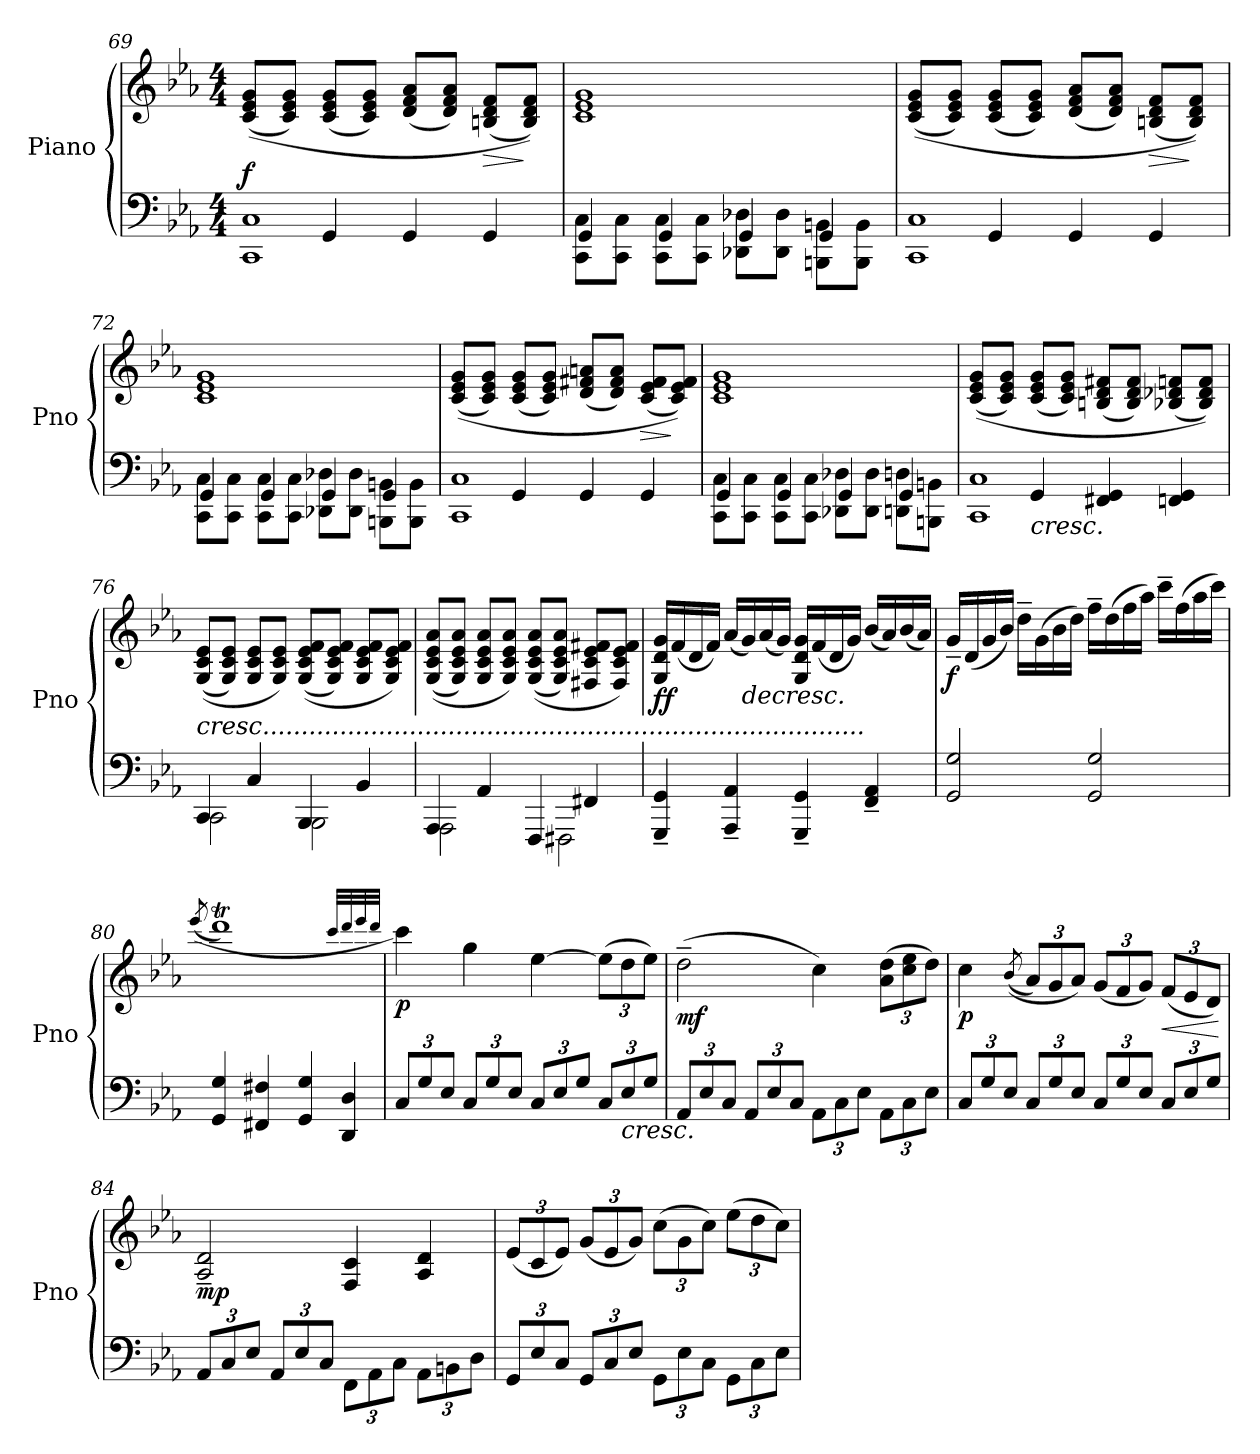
**kern	**kern	**dynam
*part1	*part1	*part1
*staff2	*staff1	*staff1/2
*I"Piano	*	*
*I'Pno	*	*
!!LO:LB:g=z
*clefF4	*clefG2	*
*k[b-e-a-]	*k[b-e-a-]	*
*M4/4	*M4/4	*
=69	=69	=69
*^	*	*
!	!	!	!LO:DY:a=2
1CC 1C	4ryy	(<(<8c/ 8e-/ 8g/L	f
.	.	8c/ 8e-/ 8g/J)	.
.	4GG/	(<8c/ 8e-/ 8g/L	.
.	.	8c/ 8e-/ 8g/J)	.
.	4GG/	(<8d/ 8f/ 8a-/L	.
.	.	8d/ 8f/ 8a-/J)	.
!	!	!	!LO:HP:b
.	4GG/	(<8Bn/ 8d/ 8f/L	>
.	.	8B/ 8d/ 8f/J))	]
=70	=70	=70	=70
8CC\ 8C\L	4GG/	1c 1e- 1g	.
8CC\ 8C\J	.	.	.
8CC\ 8C\L	4GG/	.	.
8CC\ 8C\J	.	.	.
8DD-X\ 8D-X\L	4GG/	.	.
8DD-\ 8D-\J	.	.	.
8BBBn\ 8BBn\L	4GG/	.	.
8BBB\ 8BB\J	.	.	.
=71	=71	=71	=71
1CC 1C	4ryy	(<(<8c/ 8e-/ 8g/L	.
.	.	8c/ 8e-/ 8g/J)	.
.	4GG/	(<8c/ 8e-/ 8g/L	.
.	.	8c/ 8e-/ 8g/J)	.
.	4GG/	(<8d/ 8f/ 8a-/L	.
.	.	8d/ 8f/ 8a-/J)	.
!	!	!	!LO:HP:b
.	4GG/	(<8Bn/ 8d/ 8f/L	>
.	.	8B/ 8d/ 8f/J))	]
!!LO:LB:g=z
=72	=72	=72	=72
8CC\ 8C\L	4GG/	1c 1e- 1g	.
8CC\ 8C\J	.	.	.
8CC\ 8C\L	4GG/	.	.
8CC\ 8C\J	.	.	.
8DD-X\ 8D-X\L	4GG/	.	.
8DD-\ 8D-\J	.	.	.
8BBBn\ 8BBn\L	4GG/	.	.
8BBB\ 8BB\J	.	.	.
=73	=73	=73	=73
1CC 1C	4ryy	(<(<8c/ 8e-/ 8g/L	.
.	.	8c/ 8e-/ 8g/J)	.
.	4GG/	(<8c/ 8e-/ 8g/L	.
.	.	8c/ 8e-/ 8g/J)	.
.	4GG/	(<8d/ 8f#X/ 8an/L	.
.	.	8d/ 8f#/ 8a/J)	.
!	!	!	!LO:HP:b
.	4GG/	(<8c/ 8e-/ 8f#/L	>
.	.	8c/ 8e-/ 8f#/J))	]
=74	=74	=74	=74
8CC\ 8C\L	4GG/	1c 1e- 1g	.
8CC\ 8C\J	.	.	.
8CC\ 8C\L	4GG/	.	.
8CC\ 8C\J	.	.	.
8DD-X\ 8D-X\L	4GG/	.	.
8DD-\ 8D-\J	.	.	.
8DDn\ 8Dn\L	4GG/	.	.
8BBBn\ 8BBn\J	.	.	.
!!LO:LB:g=z
=75	=75	=75	=75
1CC 1C	4ryy	(<(<8c/ 8e-/ 8g/L	.
.	.	8c/ 8e-/ 8g/J)	.
!	!	!	!LO:HP:b=2
.	4GG/	(<8c/ 8e-/ 8g/L	<
.	.	8c/ 8e-/ 8g/J)	.
.	4FF#X/ 4GG/	(<8Bn/ 8d/ 8f#X/L	.
.	.	8B/ 8d/ 8f#/J)	.
.	4FFn/ 4GG/	(<8B-X/ 8d-X/ 8fn/L	.
.	.	8B-/ 8d-/ 8f/J))	.
=76	=76	=76	=76
!LO:TX:a:i:t=cresc..............................................................................	!	!	!
4CC/	2CC\	(<(<8G/ 8c/ 8e-/L	.
.	.	8G/ 8c/ 8e-/J)	.
4C/	.	8G/ 8c/ 8e-/L	.
.	.	8G/ 8c/ 8e-/J)	.
4BBB-/	2BBB-\	(<(<8G/ 8c/ 8e-/ 8f/L	.
.	.	8G/ 8c/ 8e-/ 8f/J)	.
4BB-/	.	8G/ 8c/ 8e-/ 8f/L	.
.	.	8G/ 8c/ 8e-/ 8f/J)	.
=77	=77	=77	=77
4AAA-/	2AAA-\	(<(<8G/ 8c/ 8e-/ 8a-/L	.
.	.	8G/ 8c/ 8e-/ 8a-/J)	.
4AA-/	.	8G/ 8c/ 8e-/ 8a-/L	.
.	.	8G/ 8c/ 8e-/ 8a-/J)	.
4FFF/	2FFF#X\	(<(<8G/ 8c/ 8e-/ 8a-/L	.
.	.	8G/ 8c/ 8e-/ 8a-/J)	.
4FF#X/	.	8F#X/ 8c/ 8e-/ 8f#X/L	.
.	.	8F#/ 8c/ 8e-/ 8f#/J)	.
*v	*v	*	*
!!LO:PB:g=z
=78	=78	=78
!	!	!LO:DY:b
4GGG/~ 4GG/~	16G/ 16d/ 16g/LL	ff
.	(<16f/	.
.	16d/	.
.	16f/JJ)	.
4AAA-/~ 4AA-/~	(<16a-/LL	.
!	!	!LO:HP:b
.	16g/)	>
.	(<16a-/	.
.	16g/JJ)	.
4GGG/~ 4GG/~	16G/ 16d/ 16g/LL	[
.	(<16f/	.
.	16d/	.
.	16g/JJ)	.
4FF/~ 4AA-/~	(<16b-/LL	.
.	16a-/)	.
.	(<16b-/	.
.	16a-/JJ)	.
=79	=79	=79
!	!	!LO:DY:b
2GG/ 2G/	16g~/LL	f
.	(<16d/	.
.	16g/	.
.	16b-/JJ)	.
.	16dd~\LL	.
.	(>16g\	.
.	16b-\	.
.	16dd\JJ)	.
2GG/ 2G/	16ff~\LL	.
.	(>16dd\	.
.	16ff\	.
.	16aa-\JJ)	.
.	16ccc~\LL	.
.	(>16ff\	.
.	16aa-\	.
.	16ccc\JJ)	.
!!LO:LB:g=z
=80	=80	=80
.	(<(<8qeee-/	.
4GG/ 4G/	1dddt)	.
4FF#X/ 4F#X/	.	.
4GG/ 4G/	.	.
4DD/ 4D/	.	.
.	32qccc/LLL	.
.	32qddd/	.
.	32qeee-/	.
.	32qddd/JJJ	.
.	.	]
=81	=81	=81
*Xbrackettup	*	*
!	!	!LO:DY:b
12C/L	4ccc\)	p
12G/	.	.
12E-/J	.	.
12C/L	4gg\	.
12G/	.	.
12E-/J	.	.
12C/L	[4ee-\	.
12E-/	.	.
12G/J	.	.
*	*Xbrackettup	*
12C/L	(>12ee-\L]	.
!	!	!LO:HP:b=2
12E-/	12dd\	<
12G/J	12ee-\J)	.
=82	=82	=82
!	!	!LO:DY:b
12AA-/L	(>2dd~\	mf
12E-/	.	.
12C/J	.	.
12AA-/L	.	.
12E-/	.	.
12C/J	.	.
12AA-\L	4cc\)	.
12C\	.	.
12E-\J	.	.
12AA-\L	(>12a-\ 12dd\L	.
12C\	12cc\ 12ee-\	.
12E-\J	12dd\J)	.
!!LO:LB:g=z
=83	=83	=83
!	!	!LO:DY:b
12C/L	4cc\	p
12G/	.	.
12E-/J	.	.
.	(<(<8qb-/	.
12C/L	12a-/L)	.
12G/	12g/	.
12E-/J	12a-/J)	.
12C/L	(<12g/L	.
12G/	12f/	.
12E-/J	12g/J)	.
!	!	!LO:HP:b
12C/L	(<12f/L	<
12E-/	12e-/	.
12G/J	12d/J)	.
.	.	[
=84	=84	=84
!	!	!LO:DY:b
12AA-/L	2A-/~ 2d/~	mp
12C/	.	.
12E-/J	.	.
12AA-/L	.	.
12E-/	.	.
12C/J	.	.
12FF\L	4F/ 4c/	.
12AA-\	.	.
12C\J	.	.
12AA-\L	4A-/ 4d/	.
12BBn\	.	.
12D\J	.	.
.	.	[
=85	=85	=85
12GG/L	(<12e-/L	.
12E-/	12c/	.
12C/J	12e-/J)	.
12GG/L	(<12g/L	.
12C/	12e-/	.
12E-/J	12g/J)	.
12GG\L	(>12cc\L	.
12E-\	12g\	.
12C\J	12cc\J)	.
12GG\L	(>12ee-\L	.
12C\	12dd\	.
12E-\J	12cc\J)	.
=	=	=
*-	*-	*-
